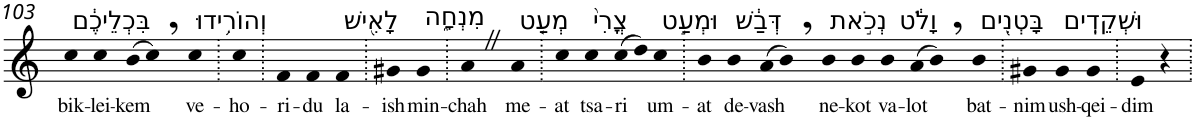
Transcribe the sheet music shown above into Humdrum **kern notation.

**kern	**text
*part1	*part1
*staff1	*staff1
*I"Piano	*
*I'Pno	*
!!LO:PB:g=z
*clefG2	*
*k[]	*
=103	=103
!LO:TX:a:t=בִּכְלֵיכֶ֔ם	!
!	!LO:LY:b
4cc	bik-
!	!LO:LY:b
4cc	-lei-
!	!LO:LY:b
(>8b	-kem
8cc,)	.
!LO:TX:a:t=וְהוֹרִ֥ידוּ	!
!	!LO:LY:b
4cc	ve-
=104.	=104.
!	!LO:LY:b
4cc	-ho-
=105.	=105.
!	!LO:LY:b
4f	-ri-
!	!LO:LY:b
4f	-du
!LO:TX:a:t=לָאִ֖ישׁ	!
!	!LO:LY:b
4f	la-
=106.	=106.
!	!LO:LY:b
4g#X	-ish
!LO:TX:a:t=מִנְחָ֑ה	!
!	!LO:LY:b
4g#	min-
=107.	=107.
!	!LO:LY:b
4aZ	-chah
!LO:TX:a:t=מְעַ֤ט	!
!	!LO:LY:b
4a	me-
=108.	=108.
!	!LO:LY:b
4cc	-at
!LO:TX:a:t=צֳרִי֙	!
!	!LO:LY:b
4cc	tsa-
!	!LO:LY:b
(>8cc	-ri
8dd)	.
!LO:TX:a:t=וּמְעַ֣ט	!
!	!LO:LY:b
4cc	um-
=109.	=109.
!	!LO:LY:b
4b	-at
!LO:TX:a:t=דְּבַ֔שׁ	!
!	!LO:LY:b
4b	de-
!	!LO:LY:b
(>8a	-vash
8b,)	.
!LO:TX:a:t=נְכֹ֣את	!
!	!LO:LY:b
4b	ne-
!	!LO:LY:b
4b	-kot
!LO:TX:a:t=וָלֹ֔ט	!
!	!LO:LY:b
4b	va-
!	!LO:LY:b
(>8a	-lot
8b,)	.
!LO:TX:a:t=בָּטְנִ֖ים	!
!	!LO:LY:b
4b	bat-
=110.	=110.
!	!LO:LY:b
4g#X	-nim
!LO:TX:a:t=וּשְׁקֵדִֽים	!
!	!LO:LY:b
4g#	ush-
!	!LO:LY:b
4g#	-qei-
=111.	=111.
!	!LO:LY:b
4e	-dim
4r	.
=.	=.
*-	*-
